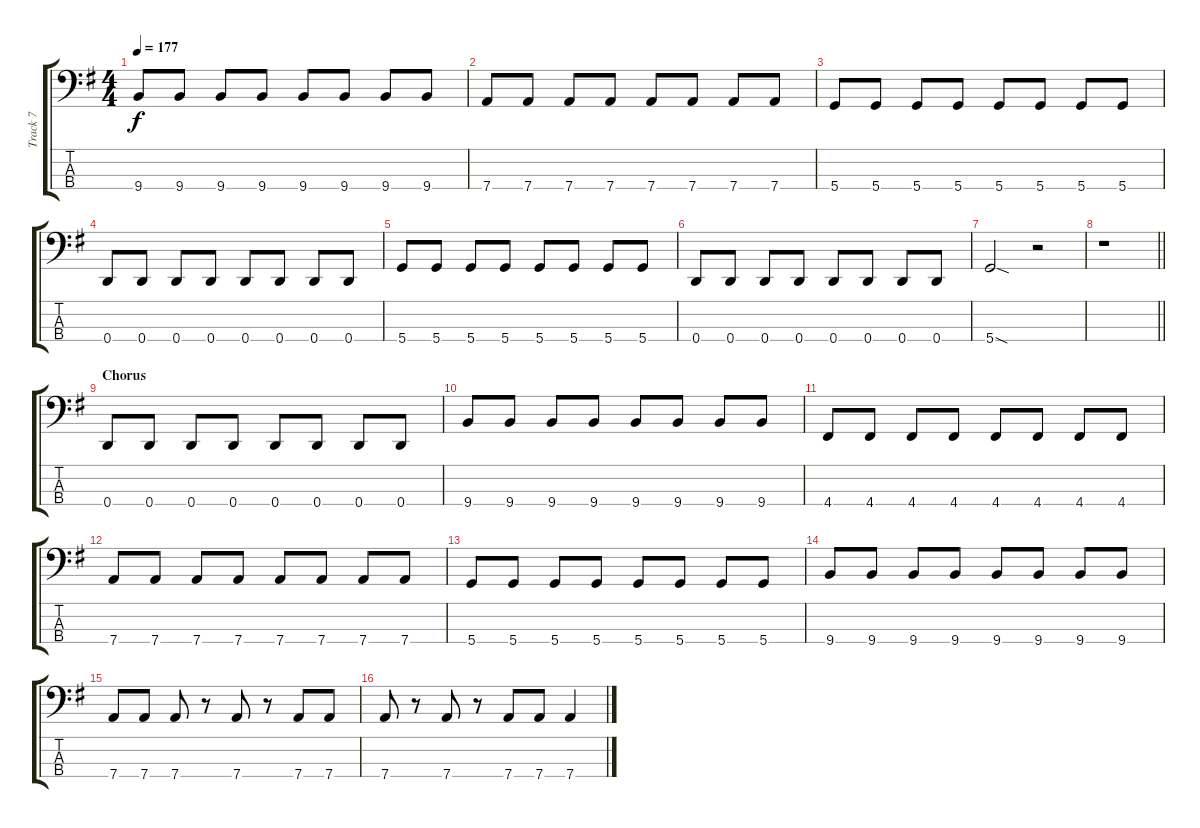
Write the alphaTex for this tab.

\track ("Track 7" "Track 7") {instrument electricbasspick}
\staff {score tabs}
\tuning (G2 D2 A1 D1) {hide}
\ts (4 4)
\tempo 177
\clef f4
\ks g
9.4.8{dy f} 9.4.8 9.4.8 9.4.8 9.4.8 9.4.8 9.4.8 9.4.8 |
7.4.8 7.4.8 7.4.8 7.4.8 7.4.8 7.4.8 7.4.8 7.4.8 |
5.4.8 5.4.8 5.4.8 5.4.8 5.4.8 5.4.8 5.4.8 5.4.8 |
0.4.8 0.4.8 0.4.8 0.4.8 0.4.8 0.4.8 0.4.8 0.4.8 |
5.4.8 5.4.8 5.4.8 5.4.8 5.4.8 5.4.8 5.4.8 5.4.8 |
0.4.8 0.4.8 0.4.8 0.4.8 0.4.8 0.4.8 0.4.8 0.4.8 |
5.4{sod}.2 r.2 |
\barLineRight lightlight
r.1 |
\section ("" "Chorus")
0.4.8 0.4.8 0.4.8 0.4.8 0.4.8 0.4.8 0.4.8 0.4.8 |
9.4.8 9.4.8 9.4.8 9.4.8 9.4.8 9.4.8 9.4.8 9.4.8 |
4.4.8 4.4.8 4.4.8 4.4.8 4.4.8 4.4.8 4.4.8 4.4.8 |
7.4.8 7.4.8 7.4.8 7.4.8 7.4.8 7.4.8 7.4.8 7.4.8 |
5.4.8 5.4.8 5.4.8 5.4.8 5.4.8 5.4.8 5.4.8 5.4.8 |
9.4.8 9.4.8 9.4.8 9.4.8 9.4.8 9.4.8 9.4.8 9.4.8 |
7.4.8 7.4.8 7.4.8 r.8 7.4.8 r.8 7.4.8 7.4.8 |
7.4.8 r.8 7.4.8 r.8 7.4.8 7.4.8 7.4.4
